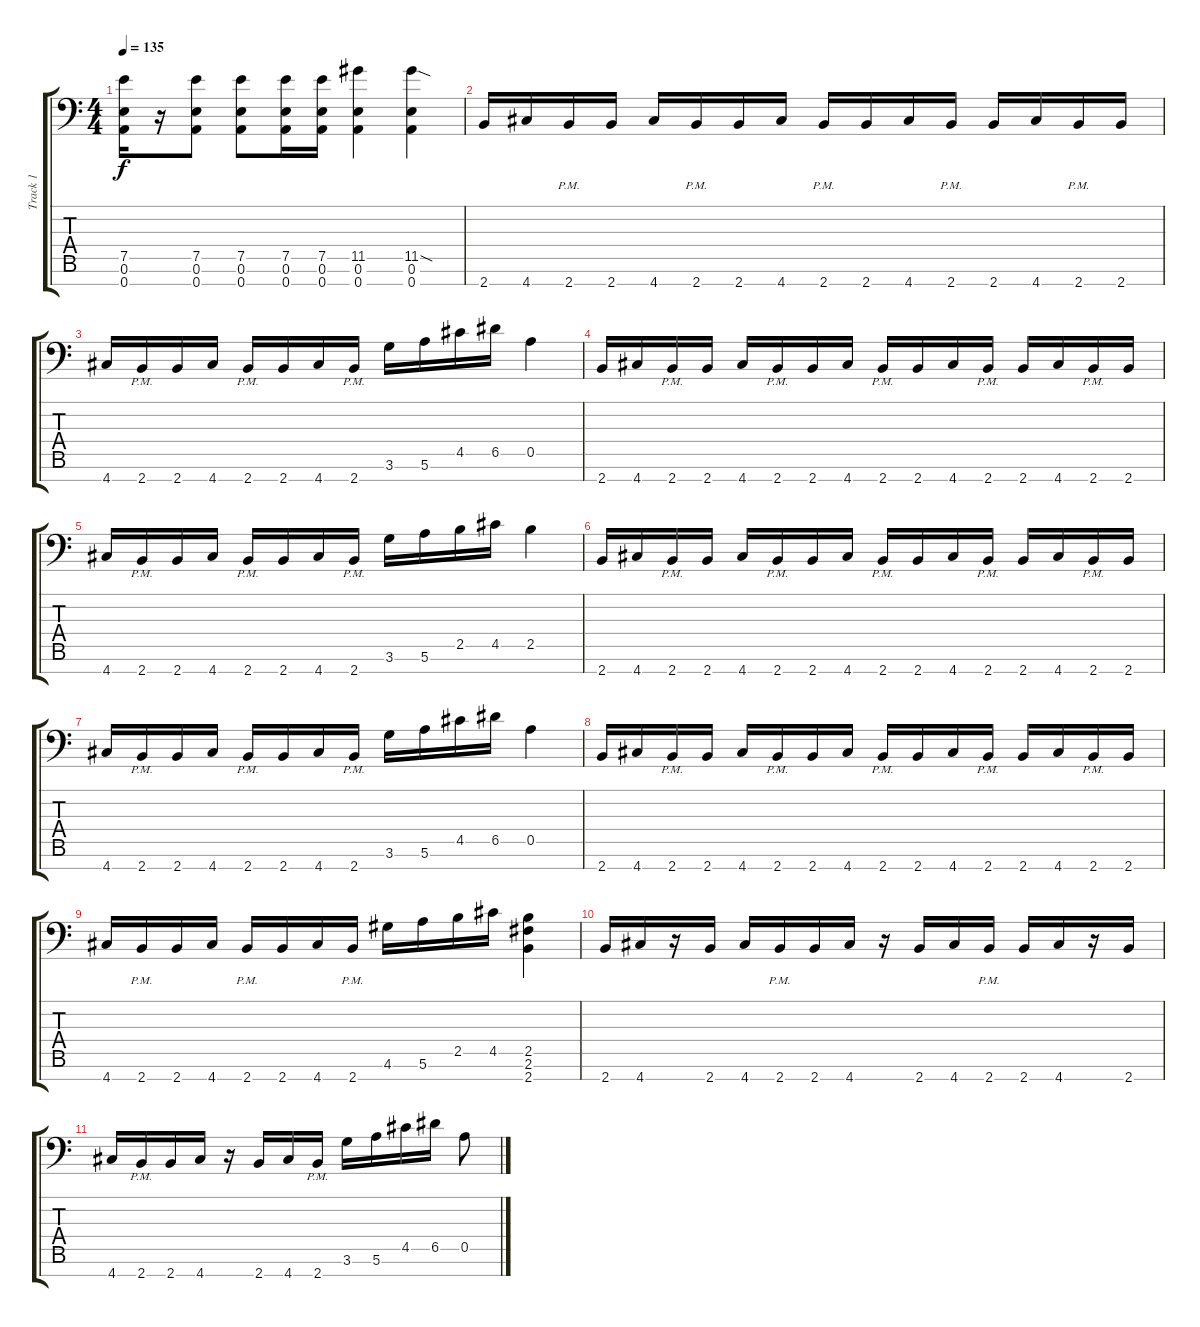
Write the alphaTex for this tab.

\track ("Track 1" "Track 1") {instrument distortionguitar}
\staff {score tabs}
\tuning (E4 B3 G3 D3 A2 E2 A1) {hide}
\ts (4 4)
\tempo 135
\clef f4
\ks c
(7.5{t} 0.6{t} 0.7{t}).16{dy f} r.16 (7.5 0.6 0.7).8 (7.5 0.6 0.7).8 (7.5 0.6 0.7).16 (7.5 0.6 0.7).16 (11.5 0.6 0.7).4 (11.5{sod} 0.6 0.7).4 |
2.7.16 4.7.16 2.7{pm}.16 2.7.16 4.7.16 2.7{pm}.16 2.7.16 4.7.16 2.7{pm}.16 2.7.16 4.7.16 2.7{pm}.16 2.7.16 4.7.16 2.7{pm}.16 2.7.16 |
4.7.16 2.7{pm}.16 2.7.16 4.7.16 2.7{pm}.16 2.7.16 4.7.16 2.7{pm}.16 3.6.16 5.6.16 4.5.16 6.5.16 0.5.4 |
2.7.16 4.7.16 2.7{pm}.16 2.7.16 4.7.16 2.7{pm}.16 2.7.16 4.7.16 2.7{pm}.16 2.7.16 4.7.16 2.7{pm}.16 2.7.16 4.7.16 2.7{pm}.16 2.7.16 |
4.7.16 2.7{pm}.16 2.7.16 4.7.16 2.7{pm}.16 2.7.16 4.7.16 2.7{pm}.16 3.6.16 5.6.16 2.5.16 4.5.16 2.5.4 |
2.7.16 4.7.16 2.7{pm}.16 2.7.16 4.7.16 2.7{pm}.16 2.7.16 4.7.16 2.7{pm}.16 2.7.16 4.7.16 2.7{pm}.16 2.7.16 4.7.16 2.7{pm}.16 2.7.16 |
4.7.16 2.7{pm}.16 2.7.16 4.7.16 2.7{pm}.16 2.7.16 4.7.16 2.7{pm}.16 3.6.16 5.6.16 4.5.16 6.5.16 0.5.4 |
2.7.16 4.7.16 2.7{pm}.16 2.7.16 4.7.16 2.7{pm}.16 2.7.16 4.7.16 2.7{pm}.16 2.7.16 4.7.16 2.7{pm}.16 2.7.16 4.7.16 2.7{pm}.16 2.7.16 |
4.7.16 2.7{pm}.16 2.7.16 4.7.16 2.7{pm}.16 2.7.16 4.7.16 2.7{pm}.16 4.6.16 5.6.16 2.5.16 4.5.16 (2.5 2.6 2.7).4 |
2.7.16 4.7.16 r.16 2.7.16 4.7.16 2.7{pm}.16 2.7.16 4.7.16 r.16 2.7.16 4.7.16 2.7{pm}.16 2.7.16 4.7.16 r.16 2.7.16 |
4.7.16 2.7{pm}.16 2.7.16 4.7.16 r.16 2.7.16 4.7.16 2.7{pm}.16 3.6.16 5.6.16 4.5.16 6.5.16 0.5.8
